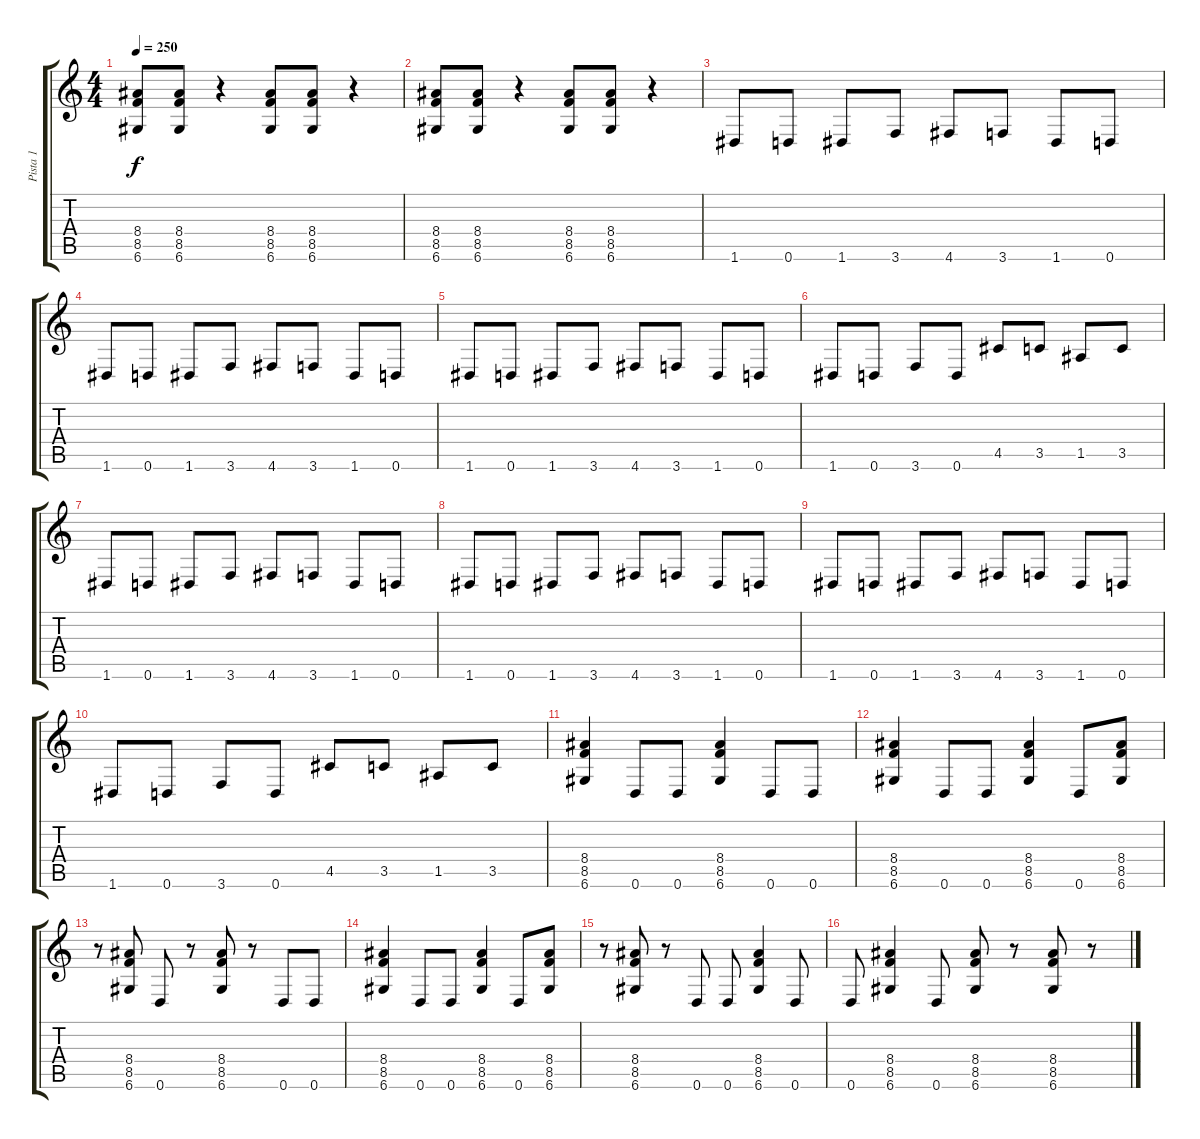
\track ("Pista 1" "Pista 1") {instrument distortionguitar}
\staff {score tabs}
\tuning (D4 A3 Gb3 D3 A2 D2) {hide}
\ts (4 4)
\tempo 250
\clef g2
\ks c
(8.4 8.5 6.6).8{dy f instrument distortionguitar} (8.4 8.5 6.6).8 r.4 (8.4 8.5 6.6).8 (8.4 8.5 6.6).8 r.4 |
(8.4 8.5 6.6).8 (8.4 8.5 6.6).8 r.4 (8.4 8.5 6.6).8 (8.4 8.5 6.6).8 r.4 |
1.6.8 0.6.8 1.6.8 3.6.8 4.6.8 3.6.8 1.6.8 0.6.8 |
1.6.8 0.6.8 1.6.8 3.6.8 4.6.8 3.6.8 1.6.8 0.6.8 |
1.6.8 0.6.8 1.6.8 3.6.8 4.6.8 3.6.8 1.6.8 0.6.8 |
1.6.8 0.6.8 3.6.8 0.6.8 4.5.8 3.5.8 1.5.8 3.5.8 |
1.6.8 0.6.8 1.6.8 3.6.8 4.6.8 3.6.8 1.6.8 0.6.8 |
1.6.8 0.6.8 1.6.8 3.6.8 4.6.8 3.6.8 1.6.8 0.6.8 |
1.6.8 0.6.8 1.6.8 3.6.8 4.6.8 3.6.8 1.6.8 0.6.8 |
1.6.8 0.6.8 3.6.8 0.6.8 4.5.8 3.5.8 1.5.8 3.5.8 |
(8.4 8.5 6.6).4 0.6.8 0.6.8 (8.4 8.5 6.6).4 0.6.8 0.6.8 |
(8.4 8.5 6.6).4 0.6.8 0.6.8 (8.4 8.5 6.6).4 0.6.8 (8.4 8.5 6.6).8 |
r.8 (8.4 8.5 6.6).8 0.6.8 r.8 (8.4 8.5 6.6).8 r.8 0.6.8 0.6.8 |
(8.4 8.5 6.6).4 0.6.8 0.6.8 (8.4 8.5 6.6).4 0.6.8 (8.4 8.5 6.6).8 |
r.8 (8.4 8.5 6.6).8 r.8 0.6.8 0.6.8 (8.4 8.5 6.6).4 0.6.8 |
0.6.8 (8.4 8.5 6.6).4 0.6.8 (8.4 8.5 6.6).8 r.8 (8.4 8.5 6.6).8 r.8
